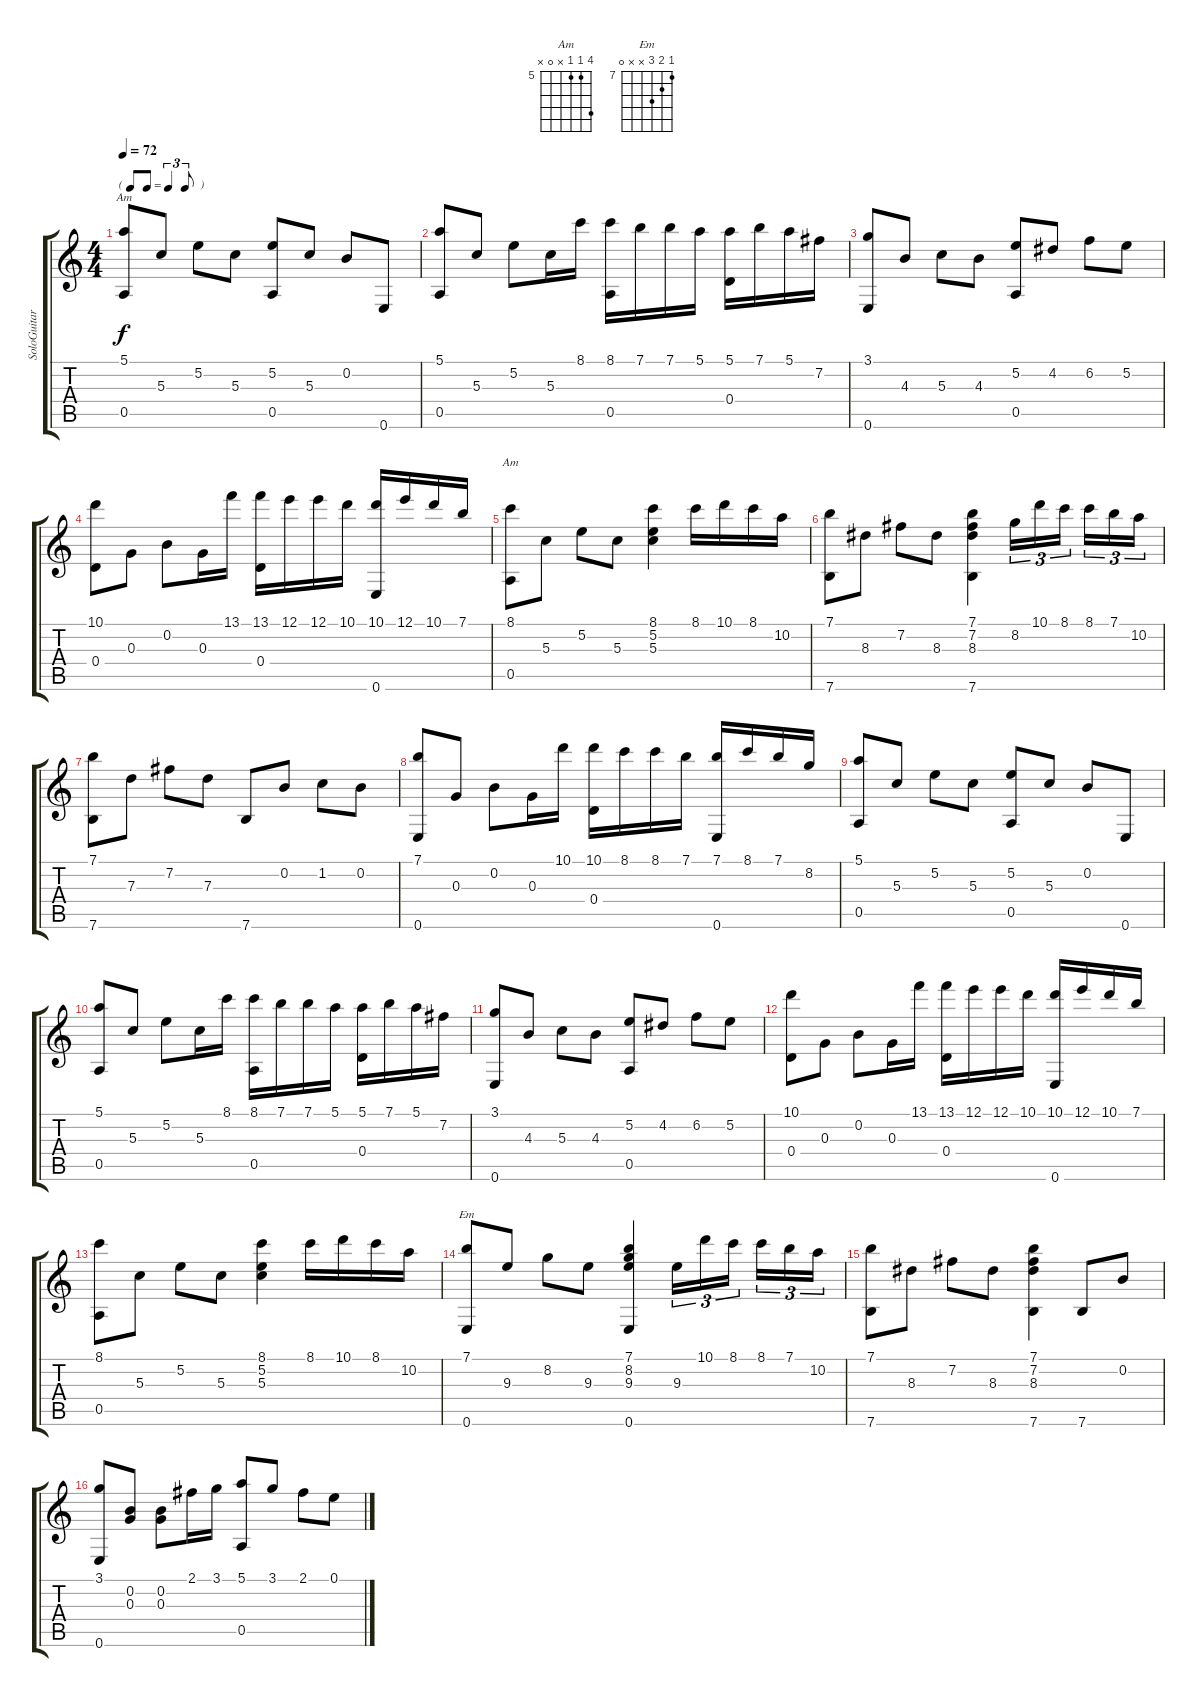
\track ("SoloGuitar" "SoloGuitar") {instrument acousticguitarnylon}
\staff {score tabs}
\tuning (E4 B3 G3 D3 A2 E2) {hide}
\chord ("Am" 5 5 5 x 0 0) {firstfret 5}
\chord ("Am" 8 5 5 x 0 x) {firstfret 5}
\chord ("Em" 7 8 9 x x 0) {firstfret 7}
\ts (4 4)
\tf triplet8th
\tempo 72
\clef g2
\ks c
(5.1 0.5).8{ch "Am" dy f} 5.3.8 5.2.8 5.3.8 (5.2 0.5).8 5.3.8 0.2.8 0.6.8 |
(5.1 0.5).8 5.3.8 5.2.8 5.3.16 8.1.16 (8.1 0.5).16 7.1.16 7.1.16 5.1.16 (5.1 0.4).16 7.1.16 5.1.16 7.2.16 |
(3.1 0.6).8 4.3.8 5.3.8 4.3.8 (5.2 0.5).8 4.2.8 6.2.8 5.2.8 |
(10.1 0.4).8 0.3.8 0.2.8 0.3.16 13.1.16 (13.1 0.4).16 12.1.16 12.1.16 10.1.16 (10.1 0.6).16 12.1.16 10.1.16 7.1.16 |
(8.1 0.5).8{ch "Am"} 5.3.8 5.2.8 5.3.8 (8.1 5.2 5.3).4 8.1.16 10.1.16 8.1.16 10.2.16 |
(7.1 7.6).8 8.3.8 7.2.8 8.3.8 (7.1 7.2 8.3 7.6).4 8.2.16{tu (3 2)} 10.1.16{tu (3 2)} 8.1.16{tu (3 2)} 8.1.16{tu (3 2)} 7.1.16{tu (3 2)} 10.2.16{tu (3 2)} |
(7.1 7.6).8 7.3.8 7.2.8 7.3.8 7.6.8 0.2.8 1.2.8 0.2.8 |
(7.1 0.6).8 0.3.8 0.2.8 0.3.16 10.1.16 (10.1 0.4).16 8.1.16 8.1.16 7.1.16 (7.1 0.6).16 8.1.16 7.1.16 8.2.16 |
(5.1 0.5).8 5.3.8 5.2.8 5.3.8 (5.2 0.5).8 5.3.8 0.2.8 0.6.8 |
(5.1 0.5).8 5.3.8 5.2.8 5.3.16 8.1.16 (8.1 0.5).16 7.1.16 7.1.16 5.1.16 (5.1 0.4).16 7.1.16 5.1.16 7.2.16 |
(3.1 0.6).8 4.3.8 5.3.8 4.3.8 (5.2 0.5).8 4.2.8 6.2.8 5.2.8 |
(10.1 0.4).8 0.3.8 0.2.8 0.3.16 13.1.16 (13.1 0.4).16 12.1.16 12.1.16 10.1.16 (10.1 0.6).16 12.1.16 10.1.16 7.1.16 |
(8.1 0.5).8 5.3.8 5.2.8 5.3.8 (8.1 5.2 5.3).4 8.1.16 10.1.16 8.1.16 10.2.16 |
(7.1 0.6).8{ch "Em"} 9.3.8 8.2.8 9.3.8 (7.1 8.2 9.3 0.6).4 9.3.16{tu (3 2)} 10.1.16{tu (3 2)} 8.1.16{tu (3 2)} 8.1.16{tu (3 2)} 7.1.16{tu (3 2)} 10.2.16{tu (3 2)} |
(7.1 7.6).8 8.3.8 7.2.8 8.3.8 (7.1 7.2 8.3 7.6).4 7.6.8 0.2.8 |
(3.1 0.6).8 (0.2 0.3).8 (0.2 0.3).8 2.1.16 3.1.16 (5.1 0.5).8 3.1.8 2.1.8 0.1.8
